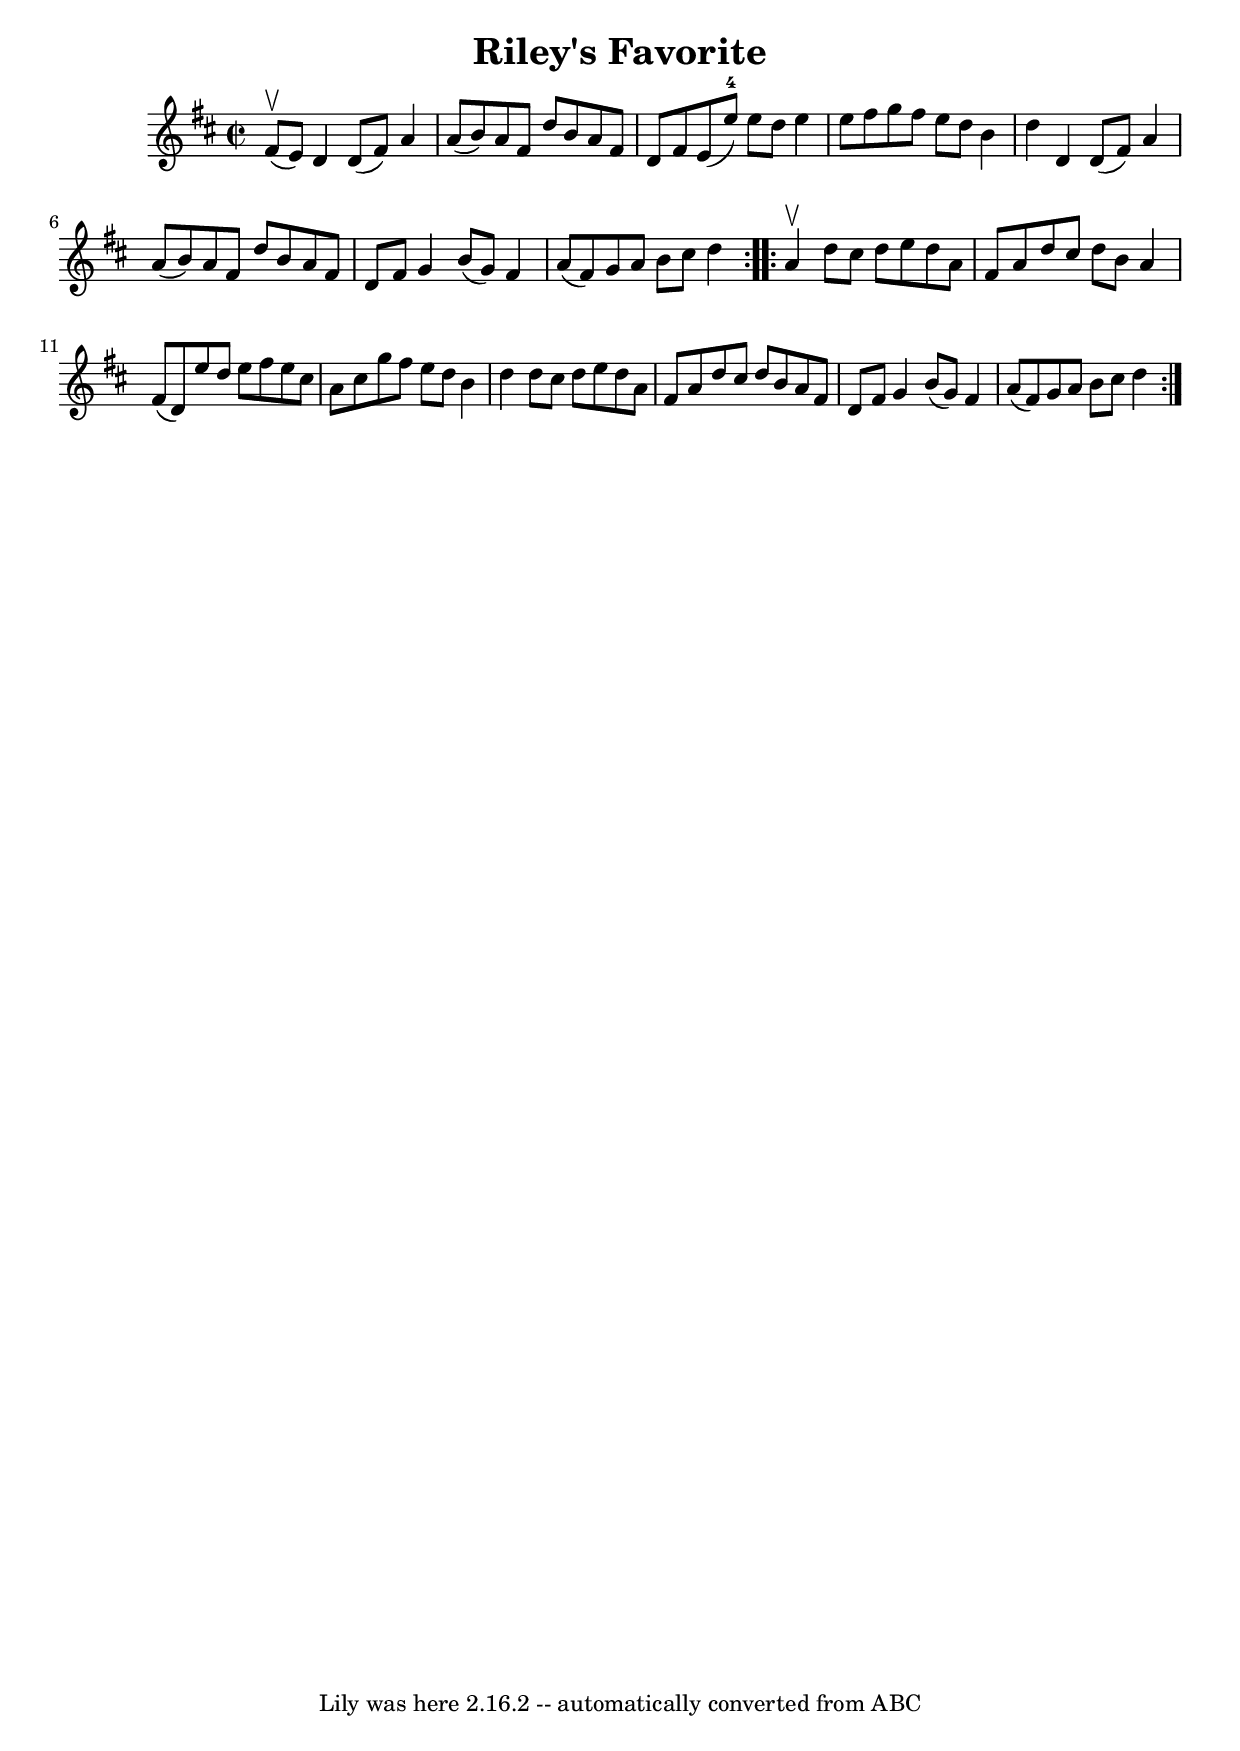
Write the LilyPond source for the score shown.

\version "2.16.2"
\include "Mammoth.ily"
\header {
  %% book = "Ryan's Mammoth Collection"
  crossRefNumber = "1"
  footnotes = "\\\\289"
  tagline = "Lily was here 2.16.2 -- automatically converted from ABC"
  title = "Riley's Favorite"

}
voicedefault =  {



  \repeat volta 2 {

    \override Staff.TimeSignature #'style = #'C
    \time 2/2 
    \key d \major fis'8^\upbow(e'8) |
    d'4 d'8 (
    fis'8) a'4 a'8 (b'8)   |
    a'8 fis'8 d''8 b'8    
    a'8 fis'8 d'8 fis'8    |
    e'8 (e''8-4) e''8 d''8  
    e''4 e''8 fis''8    |
    g''8 fis''8 e''8 d''8 b'4    
    d''4    |
    d'4 d'8 (fis'8) a'4 a'8 (b'8)   
    |
    a'8 fis'8 d''8 b'8 a'8 fis'8 d'8 fis'8    
    |
    g'4 b'8 (g'8) fis'4 a'8 (fis'8)   |
    g'8 
    a'8 b'8 cis''8 d''4  
  }     
  \repeat volta 2 {
    a'4^\upbow |
    
    d''8 cis''8 d''8 e''8 d''8 a'8 fis'8 a'8    |
    
    d''8 cis''8 d''8 b'8 a'4 fis'8 (d'8)   |
    e''8    
    d''8 e''8 fis''8 e''8 cis''8 a'8 cis''8    |
    g''8    
    fis''8 e''8 d''8 b'4 d''4    |
    d''8 cis''8 d''8    
    e''8 d''8 a'8 fis'8 a'8    |
    d''8 cis''8 d''8 b'8 
    a'8 fis'8 d'8 fis'8    |
    g'4 b'8 (g'8) fis'4    
    a'8 (fis'8)   |
    g'8 a'8 b'8 cis''8 d''4  
  }   

}

\score{
  <<

    \context Staff="default"
    {
      \voicedefault 
      
    }

  >>
  \layout {
    
  }
  \midi {
  }

}
